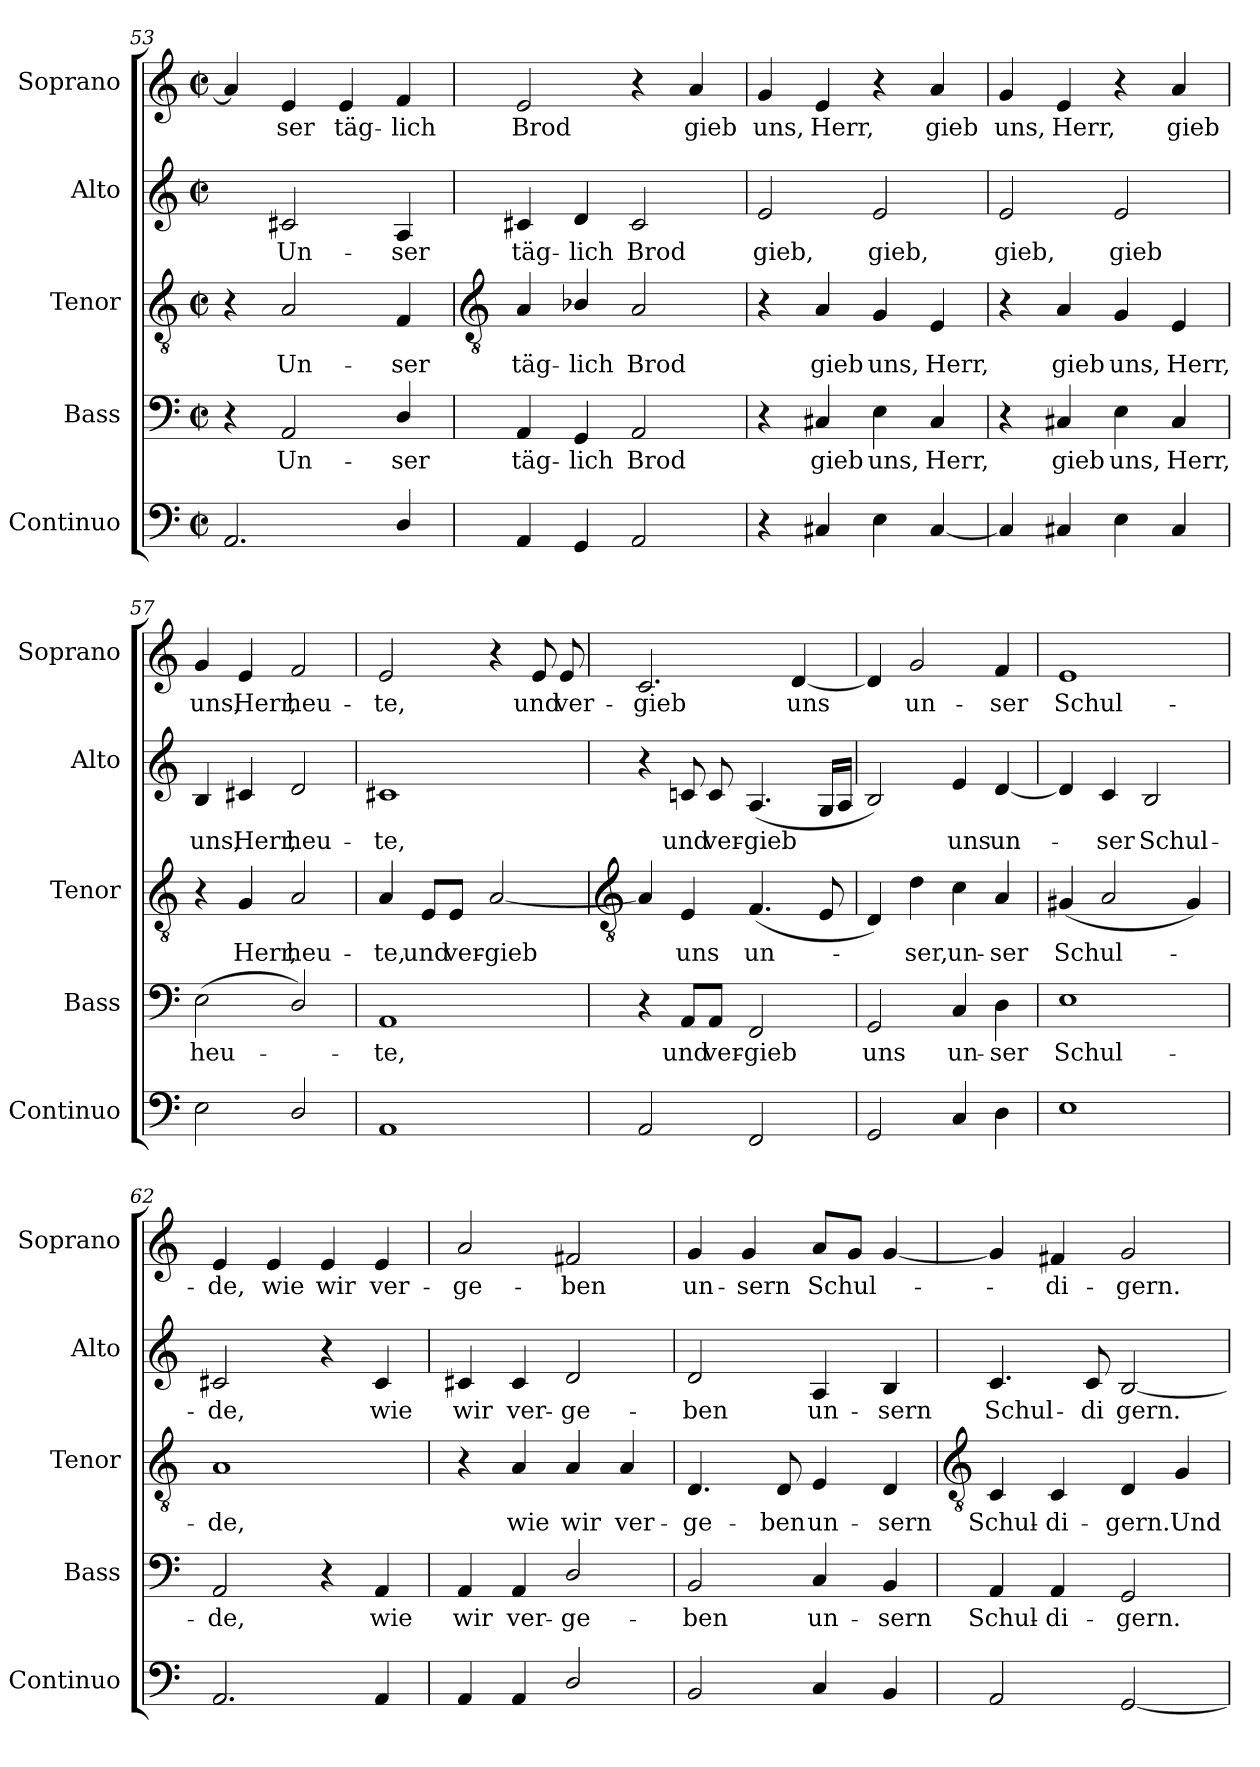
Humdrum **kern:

**kern	**kern	**text	**kern	**text	**kern	**text	**kern	**text
*part5	*part4	*part4	*part3	*part3	*part2	*part2	*part1	*part1
*staff5	*staff4	*staff4	*staff3	*staff3	*staff2	*staff2	*staff1	*staff1
*I"Continuo	*I"Bass	*	*I"Tenor	*	*I"Alto	*	*I"Soprano	*
*I'Continuo	*I'Bass	*	*I'Tenor	*	*I'Alto	*	*I'Soprano	*
*clefF4	*clefF4	*	*clefGv2	*	*clefG2	*	*clefG2	*
*k[]	*k[]	*	*k[]	*	*k[]	*	*k[]	*
*C:	*C:	*	*C:	*	*C:	*	*C:	*
*M2/2	*M2/2	*	*M2/2	*	*M2/2	*	*M2/2	*
*met(c|)	*met(c|)	*	*met(c|)	*	*met(c|)	*	*met(c|)	*
=53	=53	=53	=53	=53	=53	=53	=53	=53
2.AA	4r	.	4r	.	4ryy	.	4a]	.
!	!	!LO:LY:b	!	!LO:LY:b	!	!LO:LY:b	!	!LO:LY:b
.	2AA	Un-	2A	Un-	2c#X	Un-	4e	ser
!	!	!	!	!	!	!	!	!LO:LY:b
.	.	.	.	.	.	.	4e	täg-
!	!	!LO:LY:b	!	!LO:LY:b	!	!LO:LY:b	!	!LO:LY:b
4D/	4D/	-ser	4F	-ser	4A	-ser	4f	-lich
!!LO:LB:g=z
=54	=54	=54	=54	=54	=54	=54	=54	=54
*	*	*	*clefGv2	*	*	*	*	*
!	!	!LO:LY:b	!	!LO:LY:b	!	!LO:LY:b	!	!LO:LY:b
4AA	4AA	täg-	4A	täg-	4c#X	täg-	2e	Brod
!	!	!LO:LY:b	!	!LO:LY:b	!	!LO:LY:b	!	!
4GG	4GG	-lich	4B-X/	-lich	4d	-lich	.	.
!	!	!LO:LY:b	!	!LO:LY:b	!	!LO:LY:b	!	!
2AA	2AA	Brod	2A	Brod	2c#	Brod	4r	.
!	!	!	!	!	!	!	!	!LO:LY:b
.	.	.	.	.	.	.	4a	gieb
=55	=55	=55	=55	=55	=55	=55	=55	=55
!	!	!	!	!	!	!LO:LY:b	!	!LO:LY:b
4r	4r	.	4r	.	2e	gieb,	4g	uns,
!	!	!LO:LY:b	!	!LO:LY:b	!	!	!	!LO:LY:b
4C#X	4C#X	gieb	4A	gieb	.	.	4e	Herr,
!	!	!LO:LY:b	!	!LO:LY:b	!	!LO:LY:b	!	!
4E	4E	uns,	4G	uns,	2e	gieb,	4r	.
!	!	!LO:LY:b	!	!LO:LY:b	!	!	!	!LO:LY:b
[4C#	4C#	Herr,	4E	Herr,	.	.	4a	gieb
=56	=56	=56	=56	=56	=56	=56	=56	=56
!	!	!	!	!	!	!LO:LY:b	!	!LO:LY:b
4C#]	4r	.	4r	.	2e	gieb,	4g	uns,
!	!	!LO:LY:b	!	!LO:LY:b	!	!	!	!LO:LY:b
4C#	4C#X	gieb	4A	gieb	.	.	4e	Herr,
!	!	!LO:LY:b	!	!LO:LY:b	!	!LO:LY:b	!	!
4E	4E	uns,	4G	uns,	2e	gieb	4r	.
!	!	!LO:LY:b	!	!LO:LY:b	!	!	!	!LO:LY:b
4C#	4C#	Herr,	4E	Herr,	.	.	4a	gieb
=57	=57	=57	=57	=57	=57	=57	=57	=57
!	!	!LO:LY:b	!	!	!	!LO:LY:b	!	!LO:LY:b
2E	(<2E	heu-	4r	.	4B	uns,	4g	uns,
!	!	!	!	!LO:LY:b	!	!LO:LY:b	!	!LO:LY:b
.	.	.	4G	Herr,	4c#X	Herr,	4e	Herr,
!	!	!	!	!LO:LY:b	!	!LO:LY:b	!	!LO:LY:b
2D/	2D/)	.	2A	heu-	2d	heu-	2f	heu-
=58	=58	=58	=58	=58	=58	=58	=58	=58
!	!	!LO:LY:b	!	!LO:LY:b	!	!LO:LY:b	!	!LO:LY:b
1AA	1AA	te,	4A	-te,	1c#X	-te,	2e	-te,
!	!	!	!	!LO:LY:b	!	!	!	!
.	.	.	8E/L	und	.	.	.	.
!	!	!	!	!LO:LY:b	!	!	!	!
.	.	.	8E/J	ver-	.	.	.	.
!	!	!	!	!LO:LY:b	!	!	!	!
.	.	.	[2A	-gieb	.	.	4r	.
!	!	!	!	!	!	!	!	!LO:LY:b
.	.	.	.	.	.	.	8e	und
!	!	!	!	!	!	!	!	!LO:LY:b
.	.	.	.	.	.	.	8e	ver-
!!LO:LB:g=z
=59	=59	=59	=59	=59	=59	=59	=59	=59
*	*	*	*clefGv2	*	*	*	*	*
!	!	!	!	!	!	!	!	!LO:LY:b
2AA	4r	.	4A]	.	4r	.	2.c	-gieb
!	!	!LO:LY:b	!	!LO:LY:b	!	!LO:LY:b	!	!
.	8AA/L	und	4E	uns	8cn	und	.	.
!	!	!LO:LY:b	!	!	!	!LO:LY:b	!	!
.	8AA/J	ver-	.	.	8c	ver-	.	.
!	!	!LO:LY:b	!	!LO:LY:b	!	!LO:LY:b	!	!
2FF	2FF	-gieb	(<4.F	un-	(<4.A	-gieb	.	.
!	!	!	!	!	!	!	!	!LO:LY:b
.	.	.	.	.	.	.	[4d	uns
.	.	.	8E	.	16GLL	.	.	.
.	.	.	.	.	16AJJ	.	.	.
=60	=60	=60	=60	=60	=60	=60	=60	=60
!	!	!LO:LY:b	!	!	!	!	!	!
2GG	2GG	uns	4D)	.	2B)	.	4d]	.
!	!	!	!	!LO:LY:b	!	!	!	!LO:LY:b
.	.	.	4d	ser,	.	.	2g	un-
!	!	!LO:LY:b	!	!LO:LY:b	!	!LO:LY:b	!	!
4C	4C	un-	4c	un-	4e	uns	.	.
!	!	!LO:LY:b	!	!LO:LY:b	!	!LO:LY:b	!	!LO:LY:b
4D	4D	-ser	4A	-ser	[4d	un-	4f	-ser
=61	=61	=61	=61	=61	=61	=61	=61	=61
!	!	!LO:LY:b	!	!LO:LY:b	!	!	!	!LO:LY:b
1E	1E	Schul-	(<4G#X	Schul-	4d]	.	1e	Schul-
!	!	!	!	!	!	!LO:LY:b	!	!
.	.	.	2A	.	4c	ser	.	.
!	!	!	!	!	!	!LO:LY:b	!	!
.	.	.	.	.	2B	Schul-	.	.
.	.	.	4G#)	.	.	.	.	.
=62	=62	=62	=62	=62	=62	=62	=62	=62
!	!	!LO:LY:b	!	!LO:LY:b	!	!LO:LY:b	!	!LO:LY:b
2.AA	2AA	-de,	1A	de,	2c#X	-de,	4e	-de,
!	!	!	!	!	!	!	!	!LO:LY:b
.	.	.	.	.	.	.	4e	wie
!	!	!	!	!	!	!	!	!LO:LY:b
.	4r	.	.	.	4r	.	4e	wir
!	!	!LO:LY:b	!	!	!	!LO:LY:b	!	!LO:LY:b
4AA	4AA	wie	.	.	4c#	wie	4e	ver-
=63	=63	=63	=63	=63	=63	=63	=63	=63
!	!	!LO:LY:b	!	!	!	!LO:LY:b	!	!LO:LY:b
4AA	4AA	wir	4r	.	4c#X	wir	2a	-ge-
!	!	!LO:LY:b	!	!LO:LY:b	!	!LO:LY:b	!	!
4AA	4AA	ver-	4A	wie	4c#	ver-	.	.
!	!	!LO:LY:b	!	!LO:LY:b	!	!LO:LY:b	!	!LO:LY:b
2D/	2D/	-ge-	4A	wir	2d	-ge-	2f#X	-ben
!	!	!	!	!LO:LY:b	!	!	!	!
.	.	.	4A	ver-	.	.	.	.
=64	=64	=64	=64	=64	=64	=64	=64	=64
!	!	!LO:LY:b	!	!LO:LY:b	!	!LO:LY:b	!	!LO:LY:b
2BB	2BB	-ben	4.D	-ge-	2d	-ben	4g	un-
!	!	!	!	!	!	!	!	!LO:LY:b
.	.	.	.	.	.	.	4g	-sern
!	!	!	!	!LO:LY:b	!	!	!	!
.	.	.	8D	-ben	.	.	.	.
!	!	!LO:LY:b	!	!LO:LY:b	!	!LO:LY:b	!	!LO:LY:b
4C	4C	un-	4E	un-	4A	un-	8aL	Schul-
.	.	.	.	.	.	.	8gJ	.
!	!	!LO:LY:b	!	!LO:LY:b	!	!LO:LY:b	!	!
4BB	4BB	-sern	4D	-sern	4B	-sern	[4g	.
!!LO:LB:g=z
=65	=65	=65	=65	=65	=65	=65	=65	=65
*	*	*	*clefGv2	*	*	*	*	*
!	!	!LO:LY:b	!	!LO:LY:b	!	!LO:LY:b	!	!
2AA	4AA	Schul-	4C	Schul-	4.c	Schul-	4g]	.
!	!	!LO:LY:b	!	!LO:LY:b	!	!	!	!LO:LY:b
.	4AA	-di-	4C	-di-	.	.	4f#X	di-
!	!	!	!	!	!	!LO:LY:b	!	!
.	.	.	.	.	8c	-di	.	.
!	!	!LO:LY:b	!	!LO:LY:b	!	!LO:LY:b	!	!LO:LY:b
[2GG	2GG	-gern.	4D	-gern.	[2B	gern.	2g	-gern.
!	!	!	!	!LO:LY:b	!	!	!	!
.	.	.	4G	Und	.	.	.	.
=	=	=	=	=	=	=	=	=
*-	*-	*-	*-	*-	*-	*-	*-	*-
